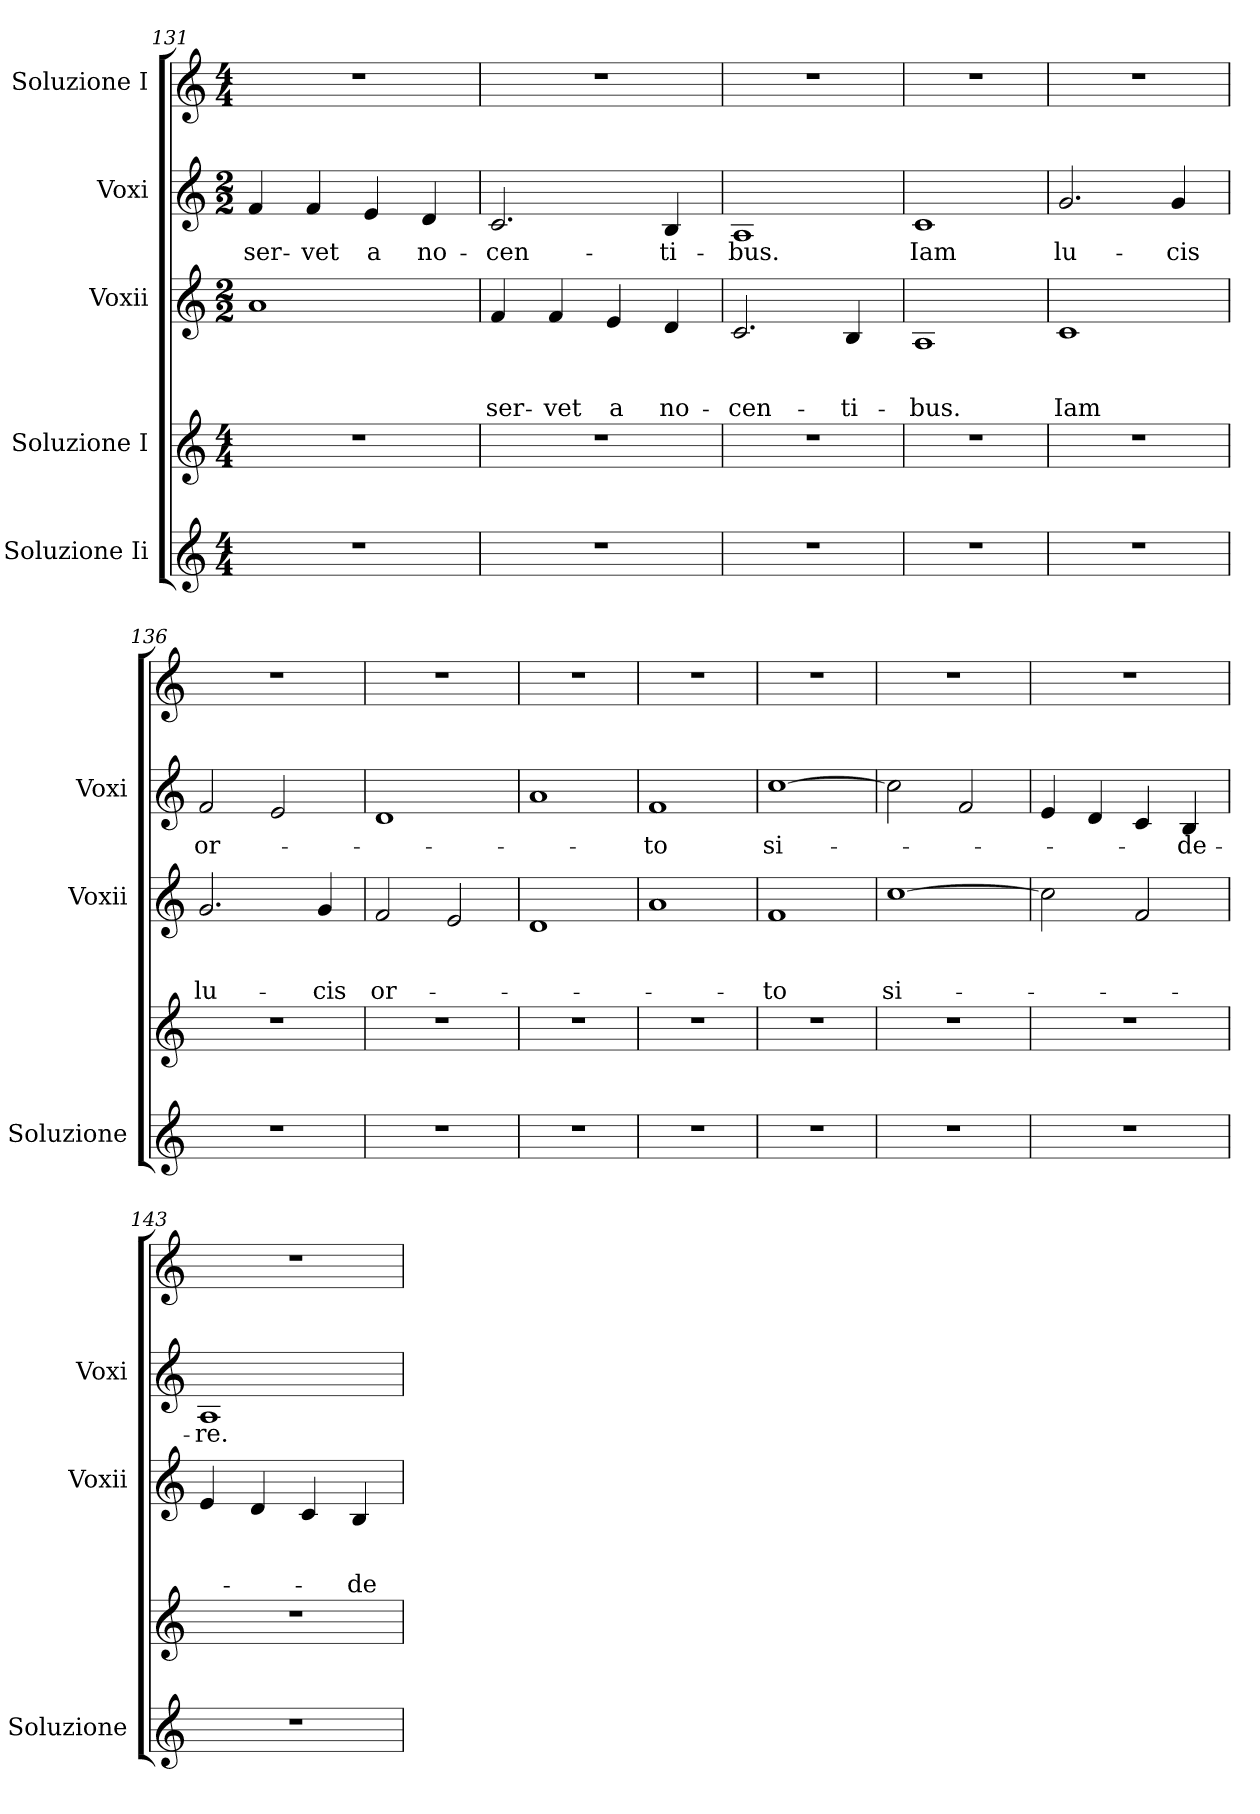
**kern	**kern	**kern	**text	**text	**text	**kern	**text	**kern
*part5	*part4	*part3	*part3	*part3	*part3	*part2	*part2	*part1
*staff5	*staff4	*staff3	*staff3	*staff3	*staff3	*staff2	*staff2	*staff1
*I"Soluzione Ii	*I"Soluzione I	*I"Voxii	*	*	*	*I"Voxi	*	*I"Soluzione I
*I'Soluzione	*	*I'Voxii	*	*	*	*I'Voxi	*	*
*clefG2	*clefG2	*clefG2	*	*	*	*clefG2	*	*clefG2
*k[]	*k[]	*k[]	*	*	*	*k[]	*	*k[]
*C:	*C:	*C:	*	*	*	*C:	*	*C:
*M4/4	*M4/4	*M2/2	*	*	*	*M2/2	*	*M4/4
=131	=131	=131	=131	=131	=131	=131	=131	=131
!	!	!	!	!	!	!	!LO:LY:b	!
1r	1r	1a	.	.	.	4f/	ser-	1r
!	!	!	!	!	!	!	!LO:LY:b	!
.	.	.	.	.	.	4f/	-vet	.
!	!	!	!	!	!	!	!LO:LY:b	!
.	.	.	.	.	.	4e/	a	.
!	!	!	!	!	!	!	!LO:LY:b	!
.	.	.	.	.	.	4d/	no-	.
=132	=132	=132	=132	=132	=132	=132	=132	=132
!	!	!	!	!	!LO:LY:b	!	!LO:LY:b	!
1r	1r	4f/	.	.	ser-	2.c/	-cen-	1r
!	!	!	!	!	!LO:LY:b	!	!	!
.	.	4f/	.	.	-vet	.	.	.
!	!	!	!	!	!LO:LY:b	!	!	!
.	.	4e/	.	.	a	.	.	.
!	!	!	!	!	!LO:LY:b	!	!LO:LY:b	!
.	.	4d/	.	.	no-	4B/	-ti-	.
!!LO:LB:g=z
=133	=133	=133	=133	=133	=133	=133	=133	=133
!	!	!	!	!	!LO:LY:b	!	!LO:LY:b	!
1r	1r	2.c/	.	.	-cen-	1A	-bus.	1r
!	!	!	!	!	!LO:LY:b	!	!	!
.	.	4B/	.	.	-ti-	.	.	.
=134	=134	=134	=134	=134	=134	=134	=134	=134
!	!	!	!	!	!LO:LY:b	!	!LO:LY:b	!
1r	1r	1A	.	.	-bus.	1c	Iam	1r
=135	=135	=135	=135	=135	=135	=135	=135	=135
!	!	!	!	!	!LO:LY:b	!	!LO:LY:b	!
1r	1r	1c	.	.	Iam	2.g/	lu-	1r
!	!	!	!	!	!	!	!LO:LY:b	!
.	.	.	.	.	.	4g/	-cis	.
=136	=136	=136	=136	=136	=136	=136	=136	=136
!	!	!	!	!	!LO:LY:b	!	!LO:LY:b	!
1r	1r	2.g/	.	.	lu-	2f/	or-	1r
.	.	.	.	.	.	2e/	.	.
!	!	!	!	!	!LO:LY:b	!	!	!
.	.	4g/	.	.	-cis	.	.	.
=137	=137	=137	=137	=137	=137	=137	=137	=137
!	!	!	!	!	!LO:LY:b	!	!	!
1r	1r	2f/	.	.	or-	1d	.	1r
.	.	2e/	.	.	.	.	.	.
=138	=138	=138	=138	=138	=138	=138	=138	=138
1r	1r	1d	.	.	.	1a	.	1r
=139	=139	=139	=139	=139	=139	=139	=139	=139
!	!	!	!	!	!	!	!LO:LY:b	!
1r	1r	1a	.	.	.	1f	-to	1r
=140	=140	=140	=140	=140	=140	=140	=140	=140
!	!	!	!	!	!LO:LY:b	!	!LO:LY:b	!
1r	1r	1f	.	.	-to	[>1cc	si-	1r
=141	=141	=141	=141	=141	=141	=141	=141	=141
!	!	!	!	!	!LO:LY:b	!	!	!
1r	1r	[>1cc	.	.	si-	2cc\]	.	1r
.	.	.	.	.	.	2f/	.	.
=142	=142	=142	=142	=142	=142	=142	=142	=142
1r	1r	2cc\]	.	.	.	4e/	.	1r
.	.	.	.	.	.	4d/	.	.
.	.	2f/	.	.	.	4c/	.	.
!	!	!	!	!	!	!	!LO:LY:b	!
.	.	.	.	.	.	4B/	-de-	.
=143	=143	=143	=143	=143	=143	=143	=143	=143
!	!	!	!	!	!	!	!LO:LY:b	!
1r	1r	4e/	.	.	.	1A	-re.	1r
.	.	4d/	.	.	.	.	.	.
.	.	4c/	.	.	.	.	.	.
!	!	!	!	!	!LO:LY:b	!	!	!
.	.	4B/	.	.	-de-	.	.	.
=	=	=	=	=	=	=	=	=
*-	*-	*-	*-	*-	*-	*-	*-	*-
